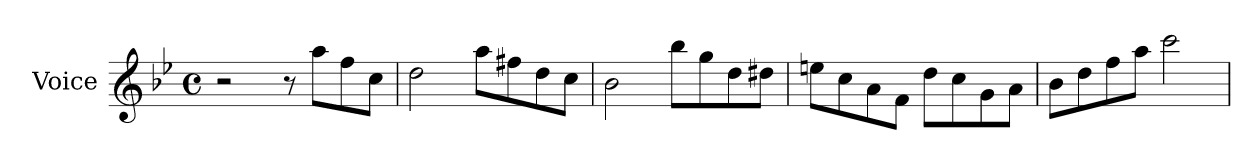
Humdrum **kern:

**kern
*part1
*staff1
*I"Voice
*I'Voice
*clefG2
*k[b-e-]
*M4/4
*met(c)
=1
2rcc
8r
8aa\L
8ff\
8cc\J
=2
2dd\
8aa\L
8ff#X\
8dd\
8cc\J
=3
2b-\
8bb-\L
8gg\
8dd\
8dd#X\J
=4
8een\L
8cc\
8a\
8f\J
8dd\L
8cc\
8g\
8a\J
=5
8b-\L
8dd\
8ff\
8aa\J
2ccc\
=
*-
